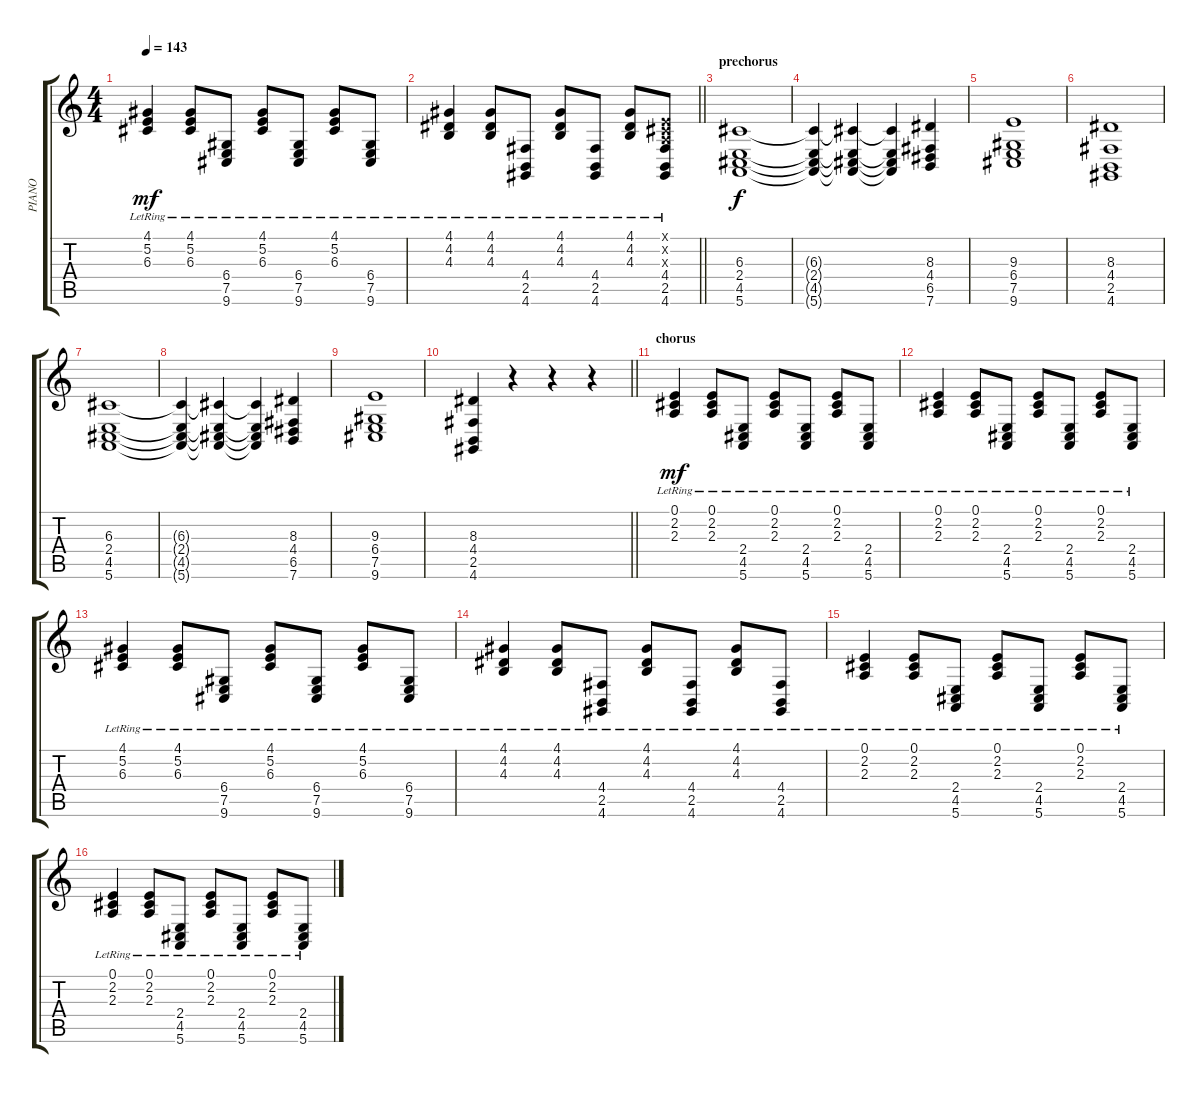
\track ("PIANO" "PIANO") {instrument acousticgrandpiano}
\staff {score tabs}
\tuning (E4 B3 G3 D3 A2 E2) {hide}
\ts (4 4)
\tempo 143
\clef g2
\ks c
(4.1{lr} 5.2{lr} 6.3{lr}).4{dy mf} (4.1{lr} 5.2{lr} 6.3{lr}).8 (6.4{lr} 7.5{lr} 9.6{lr}).8 (4.1{lr} 5.2{lr} 6.3{lr}).8 (6.4{lr} 7.5{lr} 9.6{lr}).8 (4.1{lr} 5.2{lr} 6.3{lr}).8 (6.4{lr} 7.5{lr} 9.6{lr}).8 |
\barLineRight lightlight
(4.1{lr} 4.2{lr} 4.3{lr}).4 (4.1{lr} 4.2{lr} 4.3{lr}).8 (4.4{lr} 2.5{lr} 4.6{lr}).8 (4.1{lr} 4.2{lr} 4.3{lr}).8 (4.4{lr} 2.5{lr} 4.6{lr}).8 (4.1{lr} 4.2{lr} 4.3{lr}).8 (0.1{x} 2.2{x} 2.3{x} 4.4{lr} 2.5{lr} 4.6{lr}).8 |
\section ("" "prechorus")
(6.3 2.4 4.5 5.6).1{dy f} |
(6.3{t} 2.4{t} 4.5{t} 5.6{t}).4 (6.3{t} 2.4{t} 4.5{t} 5.6{t}).4 (6.3{t} 2.4{t} 4.5{t} 5.6{t}).4 (8.3 4.4 6.5 7.6).4 |
(9.3 6.4 7.5 9.6).1 |
(8.3 4.4 2.5 4.6).1 |
(6.3 2.4 4.5 5.6).1 |
(6.3{t} 2.4{t} 4.5{t} 5.6{t}).4 (6.3{t} 2.4{t} 4.5{t} 5.6{t}).4 (6.3{t} 2.4{t} 4.5{t} 5.6{t}).4 (8.3 4.4 6.5 7.6).4 |
(9.3 6.4 7.5 9.6).1 |
\barLineRight lightlight
(8.3 4.4 2.5 4.6).4 r.4 r.4 r.4 |
\section ("" "chorus")
(0.1{lr} 2.2{lr} 2.3{lr}).4{dy mf} (0.1{lr} 2.2{lr} 2.3{lr}).8 (2.4{lr} 4.5{lr} 5.6{lr}).8 (0.1{lr} 2.2{lr} 2.3{lr}).8 (2.4{lr} 4.5{lr} 5.6{lr}).8 (0.1{lr} 2.2{lr} 2.3{lr}).8 (2.4{lr} 4.5{lr} 5.6{lr}).8 |
(0.1{lr} 2.2{lr} 2.3{lr}).4 (0.1{lr} 2.2{lr} 2.3{lr}).8 (2.4{lr} 4.5{lr} 5.6{lr}).8 (0.1{lr} 2.2{lr} 2.3{lr}).8 (2.4{lr} 4.5{lr} 5.6{lr}).8 (0.1{lr} 2.2{lr} 2.3{lr}).8 (2.4{lr} 4.5{lr} 5.6{lr}).8 |
(4.1{lr} 5.2{lr} 6.3{lr}).4 (4.1{lr} 5.2{lr} 6.3{lr}).8 (6.4{lr} 7.5{lr} 9.6{lr}).8 (4.1{lr} 5.2{lr} 6.3{lr}).8 (6.4{lr} 7.5{lr} 9.6{lr}).8 (4.1{lr} 5.2{lr} 6.3{lr}).8 (6.4{lr} 7.5{lr} 9.6{lr}).8 |
(4.1{lr} 4.2{lr} 4.3{lr}).4 (4.1{lr} 4.2{lr} 4.3{lr}).8 (4.4{lr} 2.5{lr} 4.6{lr}).8 (4.1{lr} 4.2{lr} 4.3{lr}).8 (4.4{lr} 2.5{lr} 4.6{lr}).8 (4.1{lr} 4.2{lr} 4.3{lr}).8 (4.4{lr} 2.5{lr} 4.6{lr}).8 |
(0.1{lr} 2.2{lr} 2.3{lr}).4 (0.1{lr} 2.2{lr} 2.3{lr}).8 (2.4{lr} 4.5{lr} 5.6{lr}).8 (0.1{lr} 2.2{lr} 2.3{lr}).8 (2.4{lr} 4.5{lr} 5.6{lr}).8 (0.1{lr} 2.2{lr} 2.3{lr}).8 (2.4{lr} 4.5{lr} 5.6{lr}).8 |
(0.1{lr} 2.2{lr} 2.3{lr}).4 (0.1{lr} 2.2{lr} 2.3{lr}).8 (2.4{lr} 4.5{lr} 5.6{lr}).8 (0.1{lr} 2.2{lr} 2.3{lr}).8 (2.4{lr} 4.5{lr} 5.6{lr}).8 (0.1{lr} 2.2{lr} 2.3{lr}).8 (2.4{lr} 4.5{lr} 5.6{lr}).8
